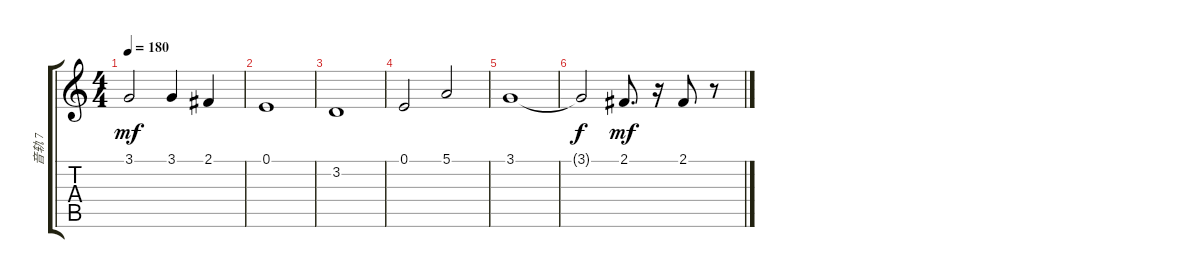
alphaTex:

\track ("音轨 7" "音轨 7") {instrument stringensemble2}
\staff {score tabs}
\tuning (E4 B3 G3 D3 A2 E2) {hide}
\ts (4 4)
\tempo 180
\clef g2
\ks c
3.1.2{dy mf} 3.1.4 2.1.4 |
0.1.1 |
3.2.1 |
0.1.2 5.1.2 |
3.1.1 |
3.1{t}.2{dy f} 2.1.8{d dy mf} r.16 2.1.8 r.8
